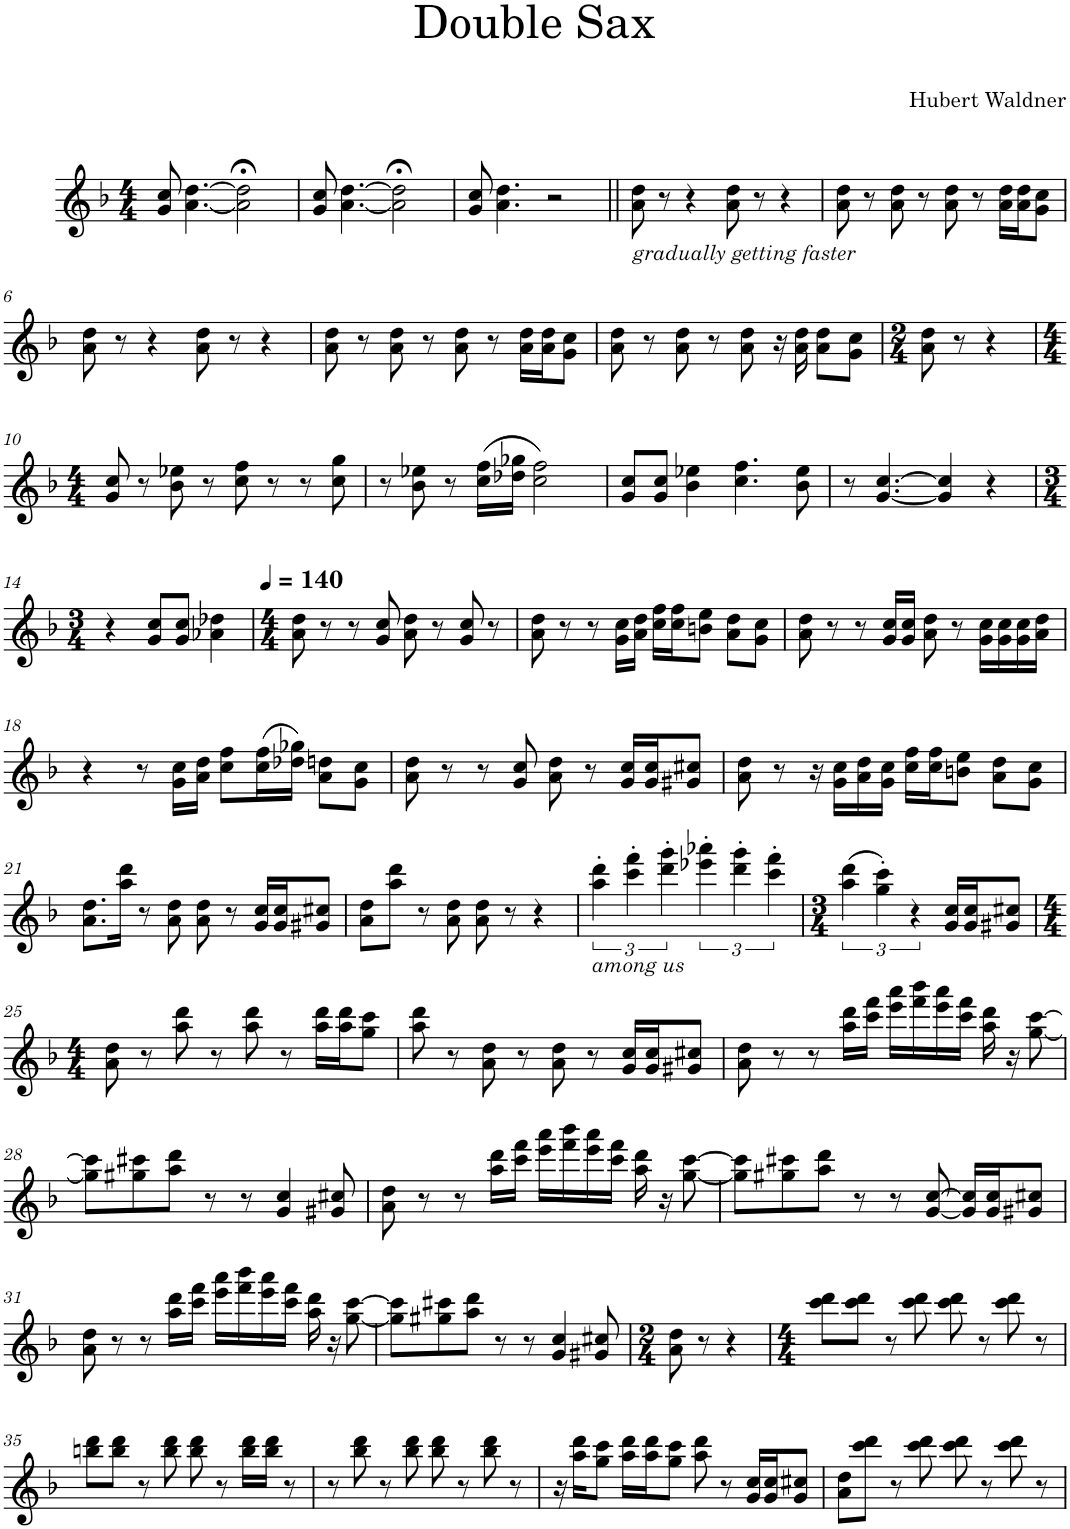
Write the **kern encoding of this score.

**kern
*part1
*staff1
*I"Saxophone
*I'Sax.
*clefG2
*Trd8c14
*k[b-]
*M4/4
=1
8g/ 8cc/
[4.a\ [4.dd\
2a\];< 2dd\];<
=2
8g/ 8cc/
[4.a\ [4.dd\
2a\];< 2dd\];<
=3
8g/ 8cc/
4.a\ 4.dd\
2r
=4||
!LO:TX:b:i:t=gradually getting faster
8a\ 8dd\
8r
4r
8a\ 8dd\
8r
4r
=5
8a\ 8dd\
8r
8a\ 8dd\
8r
8a\ 8dd\
8r
16a\ 16dd\LL
16a\ 16dd\J
8g\ 8cc\J
!!LO:LB:g=z
=6
8a\ 8dd\
8r
4r
8a\ 8dd\
8r
4r
=7
8a\ 8dd\
8r
8a\ 8dd\
8r
8a\ 8dd\
8r
16a\ 16dd\LL
16a\ 16dd\J
8g\ 8cc\J
=8
8a\ 8dd\
8r
8a\ 8dd\
8r
8a\ 8dd\
16r
16a\ 16dd\
8a\ 8dd\L
8g\ 8cc\J
=9
*M2/4
8a\ 8dd\
8r
4r
!!LO:LB:g=z
=10
*M4/4
8g/ 8cc/
8r
8b-\ 8ee-X\
8r
8cc\ 8ff\
8r
8r
8cc\ 8gg\
=11
8r
8b-\ 8ee-X\
8r
(16cc\ 16ff\LL
16dd-X\ 16gg-X\JJ
2cc\ 2ff\)
=12
8g/ 8cc/L
8g/ 8cc/J
4b-\ 4ee-X\
4.cc\ 4.ff\
8b-\ 8ee-\
=13
8r
[4.g/ [4.cc/
4g/] 4cc/]
4r
!!LO:LB:g=z
=14
*M3/4
4r
8g/ 8cc/L
8g/ 8cc/J
4a-X\ 4dd-X\
=15
*M4/4
*MM140
8a\ 8dd\
8r
8r
8g/ 8cc/
8a\ 8dd\
8r
8g/ 8cc/
8r
=16
8a\ 8dd\
8r
8r
16g\ 16cc\LL
16a\ 16dd\JJ
16cc\ 16ff\LL
16cc\ 16ff\J
8bn\ 8ee\J
8a\ 8dd\L
8g\ 8cc\J
=17
8a\ 8dd\
8r
8r
16g/ 16cc/LL
16g/ 16cc/JJ
8a\ 8dd\
8r
16g\ 16cc\LL
16g\ 16cc\
16g\ 16cc\
16a\ 16dd\JJ
!!LO:LB:g=z
=18
4r
8r
16g\ 16cc\LL
16a\ 16dd\JJ
8cc\ 8ff\L
(16cc\ 16ff\L
16dd-X\ 16gg-X\JJ)
8a\ 8ddn\L
8g\ 8cc\J
=19
8a\ 8dd\
8r
8r
8g/ 8cc/
8a\ 8dd\
8r
16g/ 16cc/LL
16g/ 16cc/J
8g#X/ 8cc#X/J
=20
8a\ 8dd\
8r
16r
16g\ 16cc\LL
16a\ 16dd\
16g\ 16cc\JJ
16cc\ 16ff\LL
16cc\ 16ff\J
8bn\ 8ee\J
8a\ 8dd\L
8g\ 8cc\J
!!LO:LB:g=z
=21
8.a\ 8.dd\L
16aa\ 16ddd\Jk
8r
8a\ 8dd\
8a\ 8dd\
8r
16g/ 16cc/LL
16g/ 16cc/J
8g#X/ 8cc#X/J
=22
8a\ 8dd\L
8aa\ 8ddd\J
8r
8a\ 8dd\
8a\ 8dd\
8r
4r
=23
!LO:TX:b:i:t=among us
6aa\' 6ddd\'
6ccc\' 6fff\'
6ddd\' 6ggg\'
6eee-X\' 6aaa-X\'
6ddd\' 6ggg\'
6ccc\' 6fff\'
=24
*M3/4
(6aa\ 6ddd\
6gg\' 6ccc\')
6r
16g/ 16cc/LL
16g/ 16cc/J
8g#X/ 8cc#X/J
!!LO:LB:g=z
=25
*M4/4
8a\ 8dd\
8r
8aa\ 8ddd\
8r
8aa\ 8ddd\
8r
16aa\ 16ddd\LL
16aa\ 16ddd\J
8gg\ 8ccc\J
=26
8aa\ 8ddd\
8r
8a\ 8dd\
8r
8a\ 8dd\
8r
16g/ 16cc/LL
16g/ 16cc/J
8g#X/ 8cc#X/J
=27
8a\ 8dd\
8r
8r
16aa\ 16ddd\LL
16ccc\ 16fff\JJ
16eee\ 16aaa\LL
16fff\ 16bbb-\
16eee\ 16aaa\
16ccc\ 16fff\JJ
16aa\ 16ddd\
16r
[8gg\ [8ccc\
!!LO:LB:g=z
=28
8gg\] 8ccc\]L
8gg#X\ 8ccc#X\
8aa\ 8ddd\J
8r
8r
4g/ 4cc/
8g#X/ 8cc#X/
=29
8a\ 8dd\
8r
8r
16aa\ 16ddd\LL
16ccc\ 16fff\JJ
16eee\ 16aaa\LL
16fff\ 16bbb-\
16eee\ 16aaa\
16ccc\ 16fff\JJ
16aa\ 16ddd\
16r
[8gg\ [8ccc\
=30
8gg\] 8ccc\]L
8gg#X\ 8ccc#X\
8aa\ 8ddd\J
8r
8r
[8g/ [8cc/
16g/] 16cc/]LL
16g/ 16cc/J
8g#X/ 8cc#X/J
!!LO:LB:g=z
=31
8a\ 8dd\
8r
8r
16aa\ 16ddd\LL
16ccc\ 16fff\JJ
16eee\ 16aaa\LL
16fff\ 16bbb-\
16eee\ 16aaa\
16ccc\ 16fff\JJ
16aa\ 16ddd\
16r
[8gg\ [8ccc\
=32
8gg\] 8ccc\]L
8gg#X\ 8ccc#X\
8aa\ 8ddd\J
8r
8r
4g/ 4cc/
8g#X/ 8cc#X/
=33
*M2/4
8a\ 8dd\
8r
4r
=34
*M4/4
8ccc\ 8ddd\L
8ccc\ 8ddd\J
8r
8ccc\ 8ddd\
8ccc\ 8ddd\
8r
8ccc\ 8ddd\
8r
!!LO:LB:g=z
=35
8bbn\ 8ddd\L
8bb\ 8ddd\J
8r
8bb\ 8ddd\
8bb\ 8ddd\
8r
16bb\ 16ddd\LL
16bb\ 16ddd\JJ
8r
=36
8r
8bb-\ 8ddd\
8r
8bb-\ 8ddd\
8bb-\ 8ddd\
8r
8bb-\ 8ddd\
8r
=37
16r
16aa\ 16ddd\KL
8gg\ 8ccc\J
16aa\ 16ddd\LL
16aa\ 16ddd\J
8gg\ 8ccc\J
8aa\ 8ddd\
8r
16g/ 16cc/LL
16g/ 16cc/J
8g/ 8cc#X/J
=38
8a\ 8dd\L
8ccc\ 8ddd\J
8r
8ccc\ 8ddd\
8ccc\ 8ddd\
8r
8ccc\ 8ddd\
8r
=
*-
